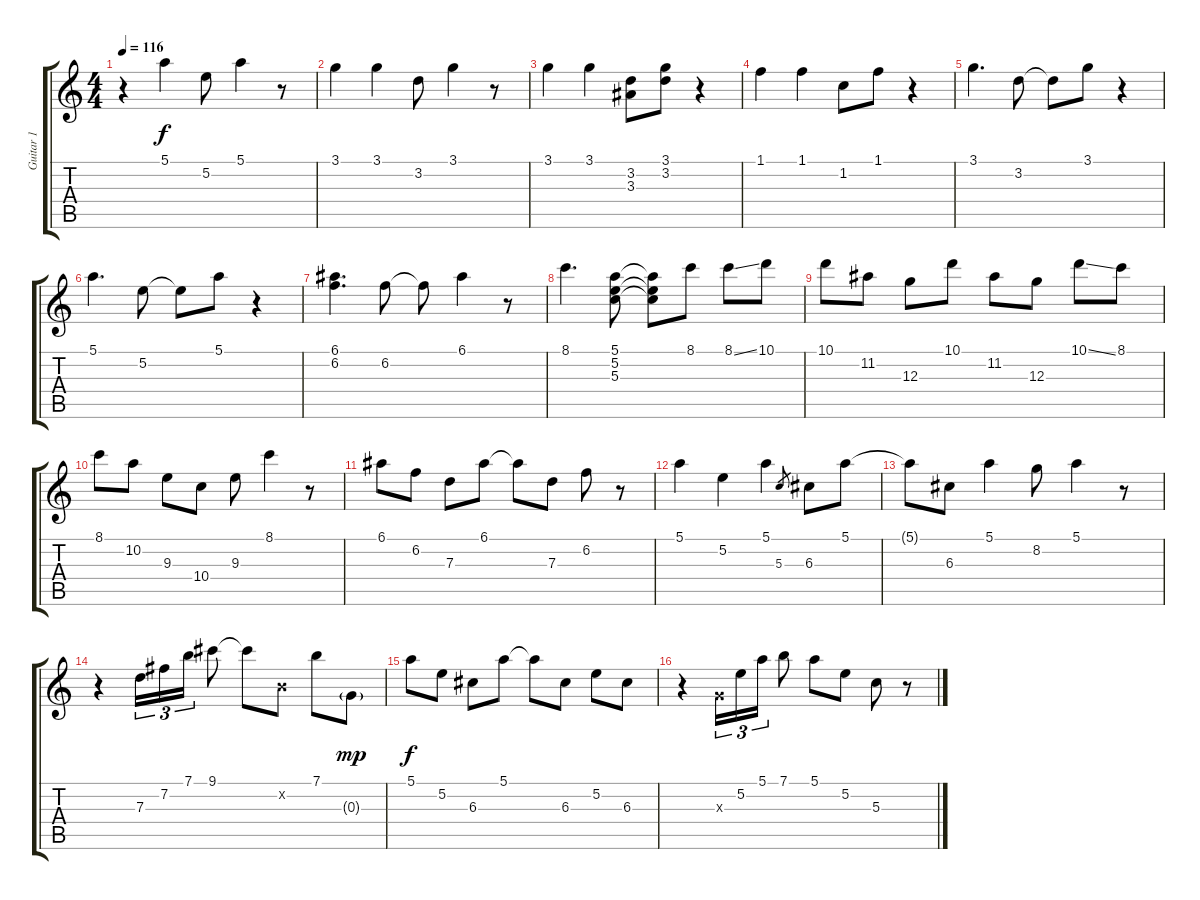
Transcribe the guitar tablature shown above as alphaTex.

\track ("Guitar 1" "Guitar 1") {instrument electricguitarclean}
\staff {score tabs}
\tuning (E4 B3 G3 D3 A2 E2) {hide}
\ts (4 4)
\tempo 116
\clef g2
\ks c
r.4{dy f} 5.1.4 5.2.8 5.1.4 r.8 |
3.1.4 3.1.4 3.2.8 3.1.4 r.8 |
3.1.4 3.1.4 (3.2 3.3).8 (3.1 3.2).8 r.4 |
1.1.4 1.1.4 1.2.8 1.1.8 r.4 |
3.1.4{d} 3.2.8 3.2{t}.8 3.1.8 r.4 |
5.1.4{d} 5.2.8 5.2{t}.8 5.1.8 r.4 |
(6.1 6.2).4{d} 6.2.8 6.2{t}.8 6.1.4 r.8 |
8.1.4{d} (5.1 5.2 5.3).8 (5.1{t} 5.2{t} 5.3{t}).8 8.1.8 8.1{ss}.8 10.1.8 |
10.1.8 11.2.8 12.3.8 10.1.8 11.2.8 12.3.8 10.1{ss}.8 8.1.8 |
8.1.8 10.2.8 9.3.8 10.4.8 9.3.8 8.1.4 r.8 |
6.1.8 6.2.8 7.3.8 6.1.8 6.1{t}.8 7.3.8 6.2.8 r.8 |
5.1.4 5.2.4 5.1.4 5.3.8{gr} 6.3.8 5.1.8 |
5.1{t}.8 6.3.8 5.1.4 8.2.8 5.1.4 r.8 |
r.4 7.3.16{tu (3 2)} 7.2.16{tu (3 2)} 7.1.16{tu (3 2)} 9.1.8 9.1{t}.8 0.2{x}.8 7.1.8 0.3{g}.8{dy mp} |
5.1.8{dy f} 5.2.8 6.3.8 5.1.8 5.1{t}.8 6.3.8 5.2.8 6.3.8 |
r.4 0.3{x}.16{tu (3 2)} 5.2.16{tu (3 2)} 5.1.16{tu (3 2)} 7.1.8 5.1.8 5.2.8 5.3.8 r.8
